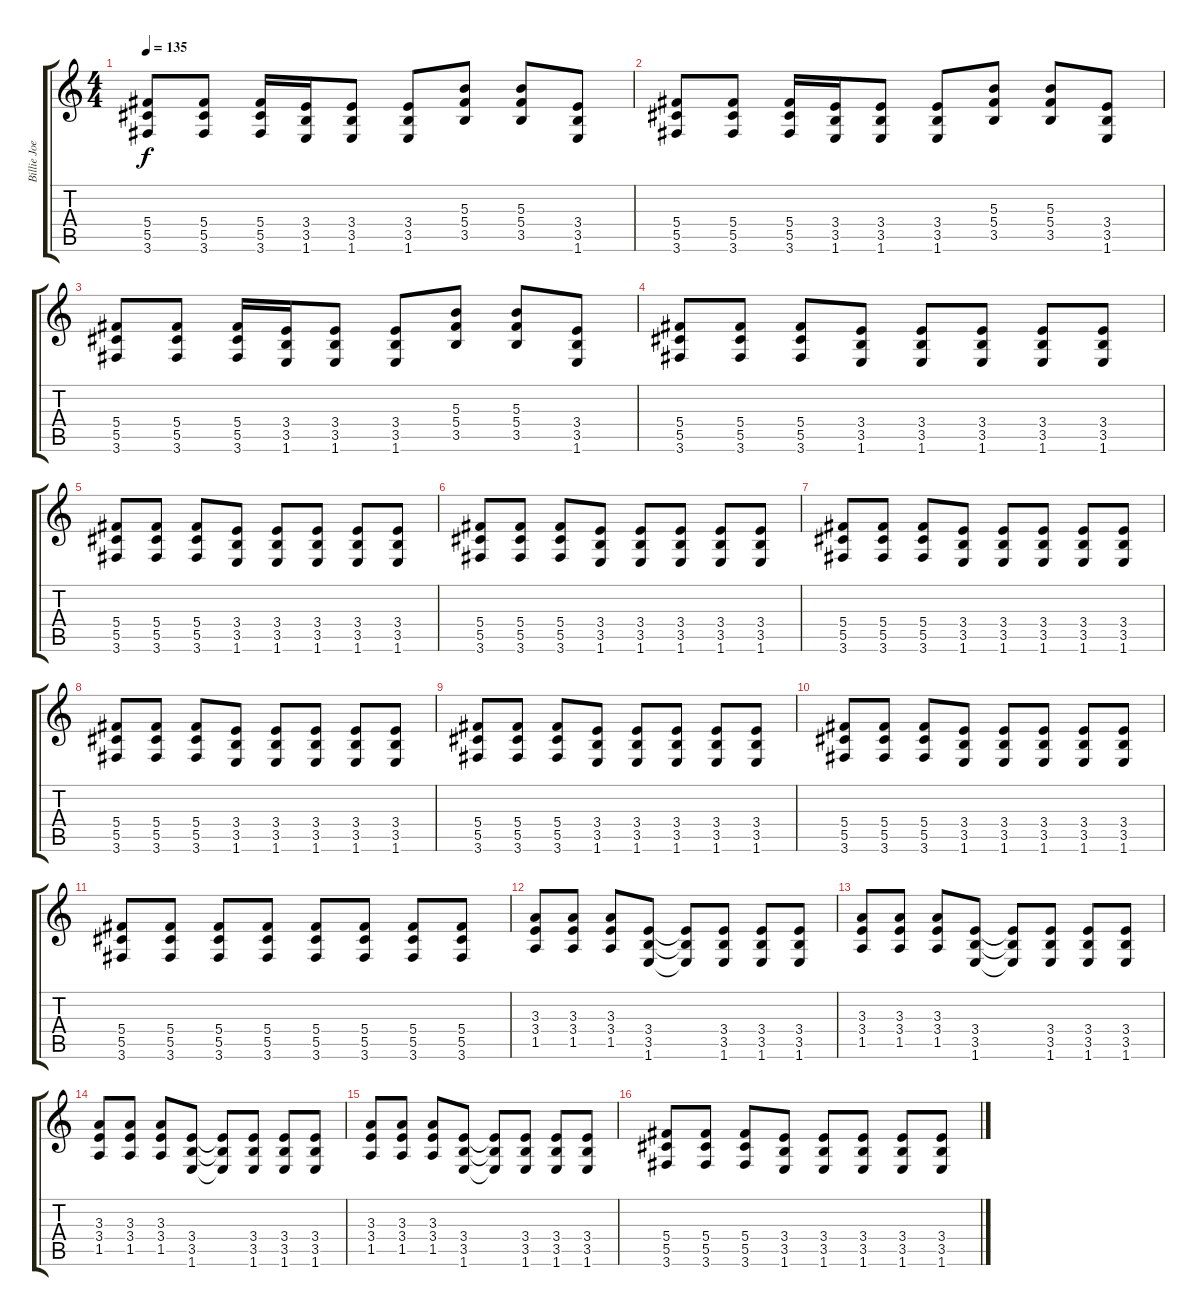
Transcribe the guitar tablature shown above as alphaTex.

\track ("Billie Joe - Guitar 1" "Billie Joe") {instrument distortionguitar}
\staff {score tabs}
\tuning (Eb4 Bb3 Gb3 Db3 Ab2 Eb2) {hide}
\ts (4 4)
\tempo 135
\clef g2
\ks c
(5.4 5.5 3.6).8{dy f} (5.4 5.5 3.6).8 (5.4 5.5 3.6).16 (3.4 3.5 1.6).16 (3.4 3.5 1.6).8 (3.4 3.5 1.6).8 (5.3 5.4 3.5).8 (5.3 5.4 3.5).8 (3.4 3.5 1.6).8 |
(5.4 5.5 3.6).8 (5.4 5.5 3.6).8 (5.4 5.5 3.6).16 (3.4 3.5 1.6).16 (3.4 3.5 1.6).8 (3.4 3.5 1.6).8 (5.3 5.4 3.5).8 (5.3 5.4 3.5).8 (3.4 3.5 1.6).8 |
(5.4 5.5 3.6).8 (5.4 5.5 3.6).8 (5.4 5.5 3.6).16 (3.4 3.5 1.6).16 (3.4 3.5 1.6).8 (3.4 3.5 1.6).8 (5.3 5.4 3.5).8 (5.3 5.4 3.5).8 (3.4 3.5 1.6).8 |
(5.4 5.5 3.6).8 (5.4 5.5 3.6).8 (5.4 5.5 3.6).8 (3.4 3.5 1.6).8 (3.4 3.5 1.6).8 (3.4 3.5 1.6).8 (3.4 3.5 1.6).8 (3.4 3.5 1.6).8 |
(5.4 5.5 3.6).8 (5.4 5.5 3.6).8 (5.4 5.5 3.6).8 (3.4 3.5 1.6).8 (3.4 3.5 1.6).8 (3.4 3.5 1.6).8 (3.4 3.5 1.6).8 (3.4 3.5 1.6).8 |
(5.4 5.5 3.6).8 (5.4 5.5 3.6).8 (5.4 5.5 3.6).8 (3.4 3.5 1.6).8 (3.4 3.5 1.6).8 (3.4 3.5 1.6).8 (3.4 3.5 1.6).8 (3.4 3.5 1.6).8 |
(5.4 5.5 3.6).8 (5.4 5.5 3.6).8 (5.4 5.5 3.6).8 (3.4 3.5 1.6).8 (3.4 3.5 1.6).8 (3.4 3.5 1.6).8 (3.4 3.5 1.6).8 (3.4 3.5 1.6).8 |
(5.4 5.5 3.6).8 (5.4 5.5 3.6).8 (5.4 5.5 3.6).8 (3.4 3.5 1.6).8 (3.4 3.5 1.6).8 (3.4 3.5 1.6).8 (3.4 3.5 1.6).8 (3.4 3.5 1.6).8 |
(5.4 5.5 3.6).8 (5.4 5.5 3.6).8 (5.4 5.5 3.6).8 (3.4 3.5 1.6).8 (3.4 3.5 1.6).8 (3.4 3.5 1.6).8 (3.4 3.5 1.6).8 (3.4 3.5 1.6).8 |
(5.4 5.5 3.6).8 (5.4 5.5 3.6).8 (5.4 5.5 3.6).8 (3.4 3.5 1.6).8 (3.4 3.5 1.6).8 (3.4 3.5 1.6).8 (3.4 3.5 1.6).8 (3.4 3.5 1.6).8 |
(5.4 5.5 3.6).8 (5.4 5.5 3.6).8 (5.4 5.5 3.6).8 (5.4 5.5 3.6).8 (5.4 5.5 3.6).8 (5.4 5.5 3.6).8 (5.4 5.5 3.6).8 (5.4 5.5 3.6).8 |
(3.3 3.4 1.5).8 (3.3 3.4 1.5).8 (3.3 3.4 1.5).8 (3.4 3.5 1.6).8 (3.4{t} 3.5{t} 1.6{t}).8 (3.4 3.5 1.6).8 (3.4 3.5 1.6).8 (3.4 3.5 1.6).8 |
(3.3 3.4 1.5).8 (3.3 3.4 1.5).8 (3.3 3.4 1.5).8 (3.4 3.5 1.6).8 (3.4{t} 3.5{t} 1.6{t}).8 (3.4 3.5 1.6).8 (3.4 3.5 1.6).8 (3.4 3.5 1.6).8 |
(3.3 3.4 1.5).8 (3.3 3.4 1.5).8 (3.3 3.4 1.5).8 (3.4 3.5 1.6).8 (3.4{t} 3.5{t} 1.6{t}).8 (3.4 3.5 1.6).8 (3.4 3.5 1.6).8 (3.4 3.5 1.6).8 |
(3.3 3.4 1.5).8 (3.3 3.4 1.5).8 (3.3 3.4 1.5).8 (3.4 3.5 1.6).8 (3.4{t} 3.5{t} 1.6{t}).8 (3.4 3.5 1.6).8 (3.4 3.5 1.6).8 (3.4 3.5 1.6).8 |
(5.4 5.5 3.6).8 (5.4 5.5 3.6).8 (5.4 5.5 3.6).8 (3.4 3.5 1.6).8 (3.4 3.5 1.6).8 (3.4 3.5 1.6).8 (3.4 3.5 1.6).8 (3.4 3.5 1.6).8
